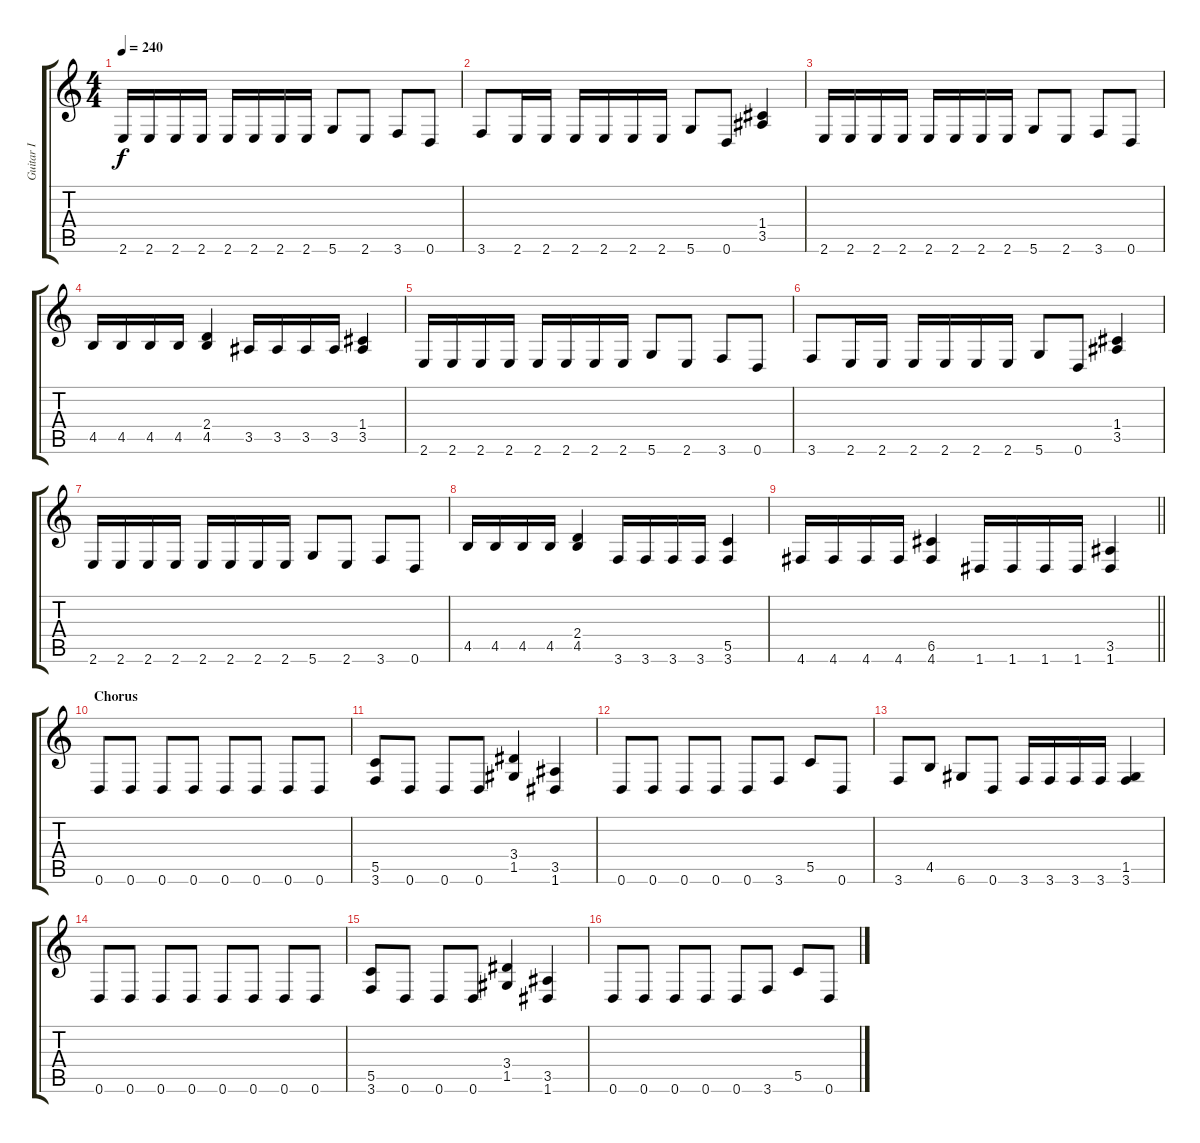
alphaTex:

\track ("Guitar I" "Guitar I") {instrument distortionguitar}
\staff {score tabs}
\tuning (D4 A3 F3 C3 G2 D2) {hide}
\ts (4 4)
\tempo 240
\clef g2
\ks c
2.6.16{dy f} 2.6.16 2.6.16 2.6.16 2.6.16 2.6.16 2.6.16 2.6.16 5.6.8 2.6.8 3.6.8 0.6.8 |
3.6.8 2.6.16 2.6.16 2.6.16 2.6.16 2.6.16 2.6.16 5.6.8 0.6.8 (1.4 3.5).4 |
2.6.16 2.6.16 2.6.16 2.6.16 2.6.16 2.6.16 2.6.16 2.6.16 5.6.8 2.6.8 3.6.8 0.6.8 |
4.5.16 4.5.16 4.5.16 4.5.16 (2.4 4.5).4 3.5.16 3.5.16 3.5.16 3.5.16 (1.4 3.5).4 |
2.6.16 2.6.16 2.6.16 2.6.16 2.6.16 2.6.16 2.6.16 2.6.16 5.6.8 2.6.8 3.6.8 0.6.8 |
3.6.8 2.6.16 2.6.16 2.6.16 2.6.16 2.6.16 2.6.16 5.6.8 0.6.8 (1.4 3.5).4 |
2.6.16 2.6.16 2.6.16 2.6.16 2.6.16 2.6.16 2.6.16 2.6.16 5.6.8 2.6.8 3.6.8 0.6.8 |
4.5.16 4.5.16 4.5.16 4.5.16 (2.4 4.5).4 3.6.16 3.6.16 3.6.16 3.6.16 (5.5 3.6).4 |
\barLineRight lightlight
4.6.16 4.6.16 4.6.16 4.6.16 (6.5 4.6).4 1.6.16 1.6.16 1.6.16 1.6.16 (3.5 1.6).4 |
\section ("" "Chorus")
0.6.8 0.6.8 0.6.8 0.6.8 0.6.8 0.6.8 0.6.8 0.6.8 |
(5.5 3.6).8 0.6.8 0.6.8 0.6.8 (3.4 1.5).4 (3.5 1.6).4 |
0.6.8 0.6.8 0.6.8 0.6.8 0.6.8 3.6.8 5.5.8 0.6.8 |
3.6.8 4.5.8 6.6.8 0.6.8 3.6.16 3.6.16 3.6.16 3.6.16 (1.5 3.6).4 |
0.6.8 0.6.8 0.6.8 0.6.8 0.6.8 0.6.8 0.6.8 0.6.8 |
(5.5 3.6).8 0.6.8 0.6.8 0.6.8 (3.4 1.5).4 (3.5 1.6).4 |
0.6.8 0.6.8 0.6.8 0.6.8 0.6.8 3.6.8 5.5.8 0.6.8
